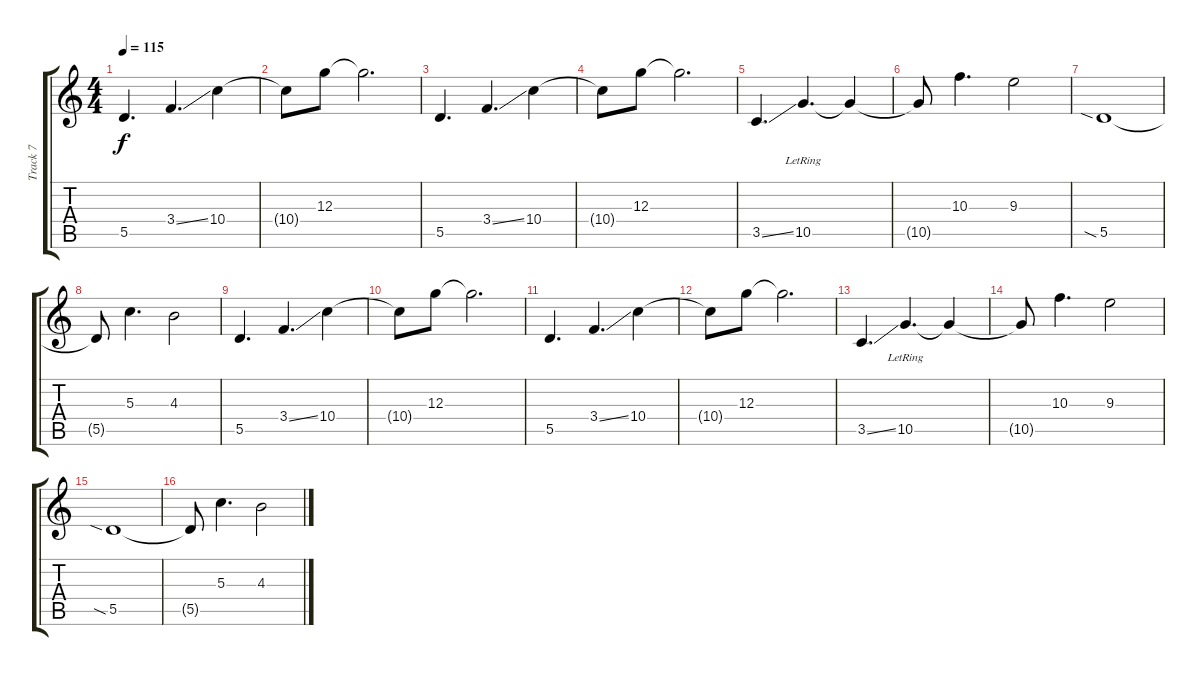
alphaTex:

\track ("Track 7" "Track 7") {instrument overdrivenguitar}
\staff {score tabs}
\tuning (E4 B3 G3 D3 A2 D2) {hide}
\ts (4 4)
\tempo 115
\clef g2
\ks c
5.5.4{d dy f} 3.4{ss}.4{d} 10.4.4 |
10.4{t}.8 12.3.8 12.3{t}.2{d} |
5.5.4{d} 3.4{ss}.4{d} 10.4.4 |
10.4{t}.8 12.3.8 12.3{t}.2{d} |
3.5{ss}.4{d} 10.5{lr}.4{d} 10.5{t}.4 |
10.5{t}.8 10.3.4{d} 9.3.2 |
5.5{sia}.1 |
5.5{t}.8 5.3.4{d} 4.3.2 |
5.5.4{d} 3.4{ss}.4{d} 10.4.4 |
10.4{t}.8 12.3.8 12.3{t}.2{d} |
5.5.4{d} 3.4{ss}.4{d} 10.4.4 |
10.4{t}.8 12.3.8 12.3{t}.2{d} |
3.5{ss}.4{d} 10.5{lr}.4{d} 10.5{t}.4 |
10.5{t}.8 10.3.4{d} 9.3.2 |
5.5{sia}.1 |
5.5{t}.8 5.3.4{d} 4.3.2
